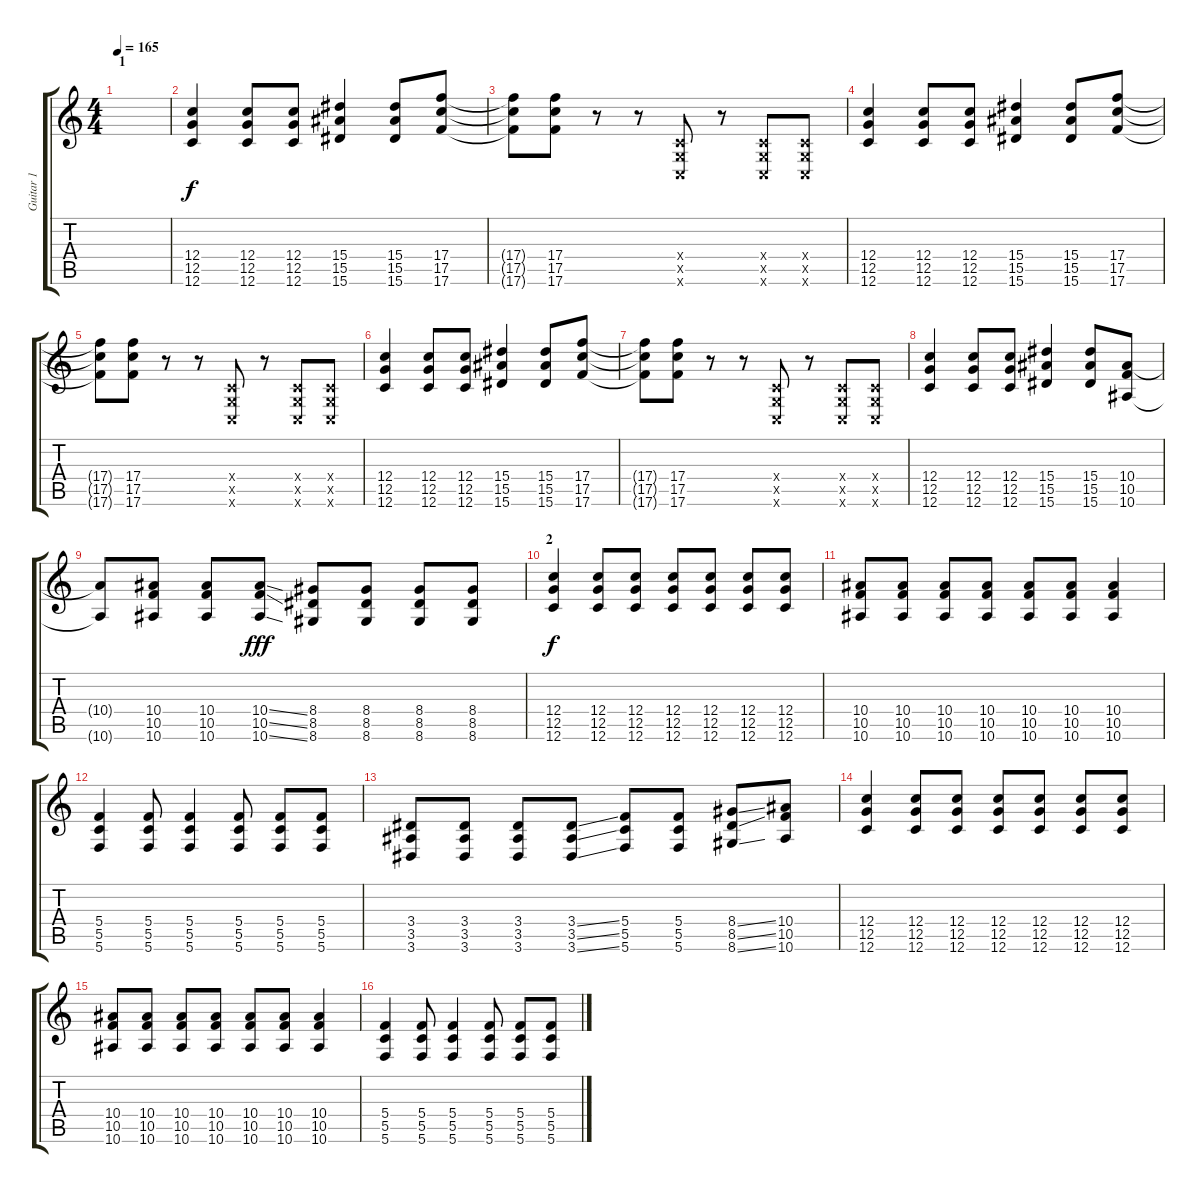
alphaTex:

\track ("Guitar 1" "Guitar 1") {instrument overdrivenguitar}
\staff {score tabs}
\tuning (D4 A3 F3 C3 G2 C2) {hide}
\ts (4 4)
\section ("" "1")
\tempo 165
\clef g2
\ks c
|
(12.4 12.5 12.6).4 (12.4 12.5 12.6).8 (12.4 12.5 12.6).8 (15.4 15.5 15.6).4 (15.4 15.5 15.6).8 (17.4 17.5 17.6).8 |
(17.4{t} 17.5{t} 17.6{t}).8 (17.4 17.5 17.6).8 r.8 r.8 (0.4{x} 0.5{x} 0.6{x}).8 r.8 (0.4{x} 0.5{x} 0.6{x}).8 (0.4{x} 0.5{x} 0.6{x}).8 |
(12.4 12.5 12.6).4 (12.4 12.5 12.6).8 (12.4 12.5 12.6).8 (15.4 15.5 15.6).4 (15.4 15.5 15.6).8 (17.4 17.5 17.6).8 |
(17.4{t} 17.5{t} 17.6{t}).8 (17.4 17.5 17.6).8 r.8 r.8 (0.4{x} 0.5{x} 0.6{x}).8 r.8 (0.4{x} 0.5{x} 0.6{x}).8 (0.4{x} 0.5{x} 0.6{x}).8 |
(12.4 12.5 12.6).4 (12.4 12.5 12.6).8 (12.4 12.5 12.6).8 (15.4 15.5 15.6).4 (15.4 15.5 15.6).8 (17.4 17.5 17.6).8 |
(17.4{t} 17.5{t} 17.6{t}).8 (17.4 17.5 17.6).8 r.8 r.8 (0.4{x} 0.5{x} 0.6{x}).8 r.8 (0.4{x} 0.5{x} 0.6{x}).8 (0.4{x} 0.5{x} 0.6{x}).8 |
(12.4 12.5 12.6).4 (12.4 12.5 12.6).8 (12.4 12.5 12.6).8 (15.4 15.5 15.6).4 (15.4 15.5 15.6).8 (10.4 10.5 10.6).8 |
(10.4{t} 10.6{t}).8 (10.4 10.5 10.6).8 (10.4 10.5 10.6).8 (10.4{ss} 10.5{ss} 10.6{ss}).8{dy fff} (8.4 8.5 8.6).8 (8.4 8.5 8.6).8 (8.4 8.5 8.6).8 (8.4 8.5 8.6).8 |
\section ("" "2")
(12.4 12.5 12.6).4{dy f} (12.4 12.5 12.6).8 (12.4 12.5 12.6).8 (12.4 12.5 12.6).8 (12.4 12.5 12.6).8 (12.4 12.5 12.6).8 (12.4 12.5 12.6).8 |
(10.4 10.5 10.6).8 (10.4 10.5 10.6).8 (10.4 10.5 10.6).8 (10.4 10.5 10.6).8 (10.4 10.5 10.6).8 (10.4 10.5 10.6).8 (10.4 10.5 10.6).4 |
(5.4 5.5 5.6).4 (5.4 5.5 5.6).8 (5.4 5.5 5.6).4 (5.4 5.5 5.6).8 (5.4 5.5 5.6).8 (5.4 5.5 5.6).8 |
(3.4 3.5 3.6).8 (3.4 3.5 3.6).8 (3.4 3.5 3.6).8 (3.4{ss} 3.5{ss} 3.6{ss}).8 (5.4 5.5 5.6).8 (5.4 5.5 5.6).8 (8.4{ss} 8.5{ss} 8.6{ss}).8 (10.4 10.5 10.6).8 |
(12.4 12.5 12.6).4 (12.4 12.5 12.6).8 (12.4 12.5 12.6).8 (12.4 12.5 12.6).8 (12.4 12.5 12.6).8 (12.4 12.5 12.6).8 (12.4 12.5 12.6).8 |
(10.4 10.5 10.6).8 (10.4 10.5 10.6).8 (10.4 10.5 10.6).8 (10.4 10.5 10.6).8 (10.4 10.5 10.6).8 (10.4 10.5 10.6).8 (10.4 10.5 10.6).4 |
(5.4 5.5 5.6).4 (5.4 5.5 5.6).8 (5.4 5.5 5.6).4 (5.4 5.5 5.6).8 (5.4 5.5 5.6).8 (5.4 5.5 5.6).8
